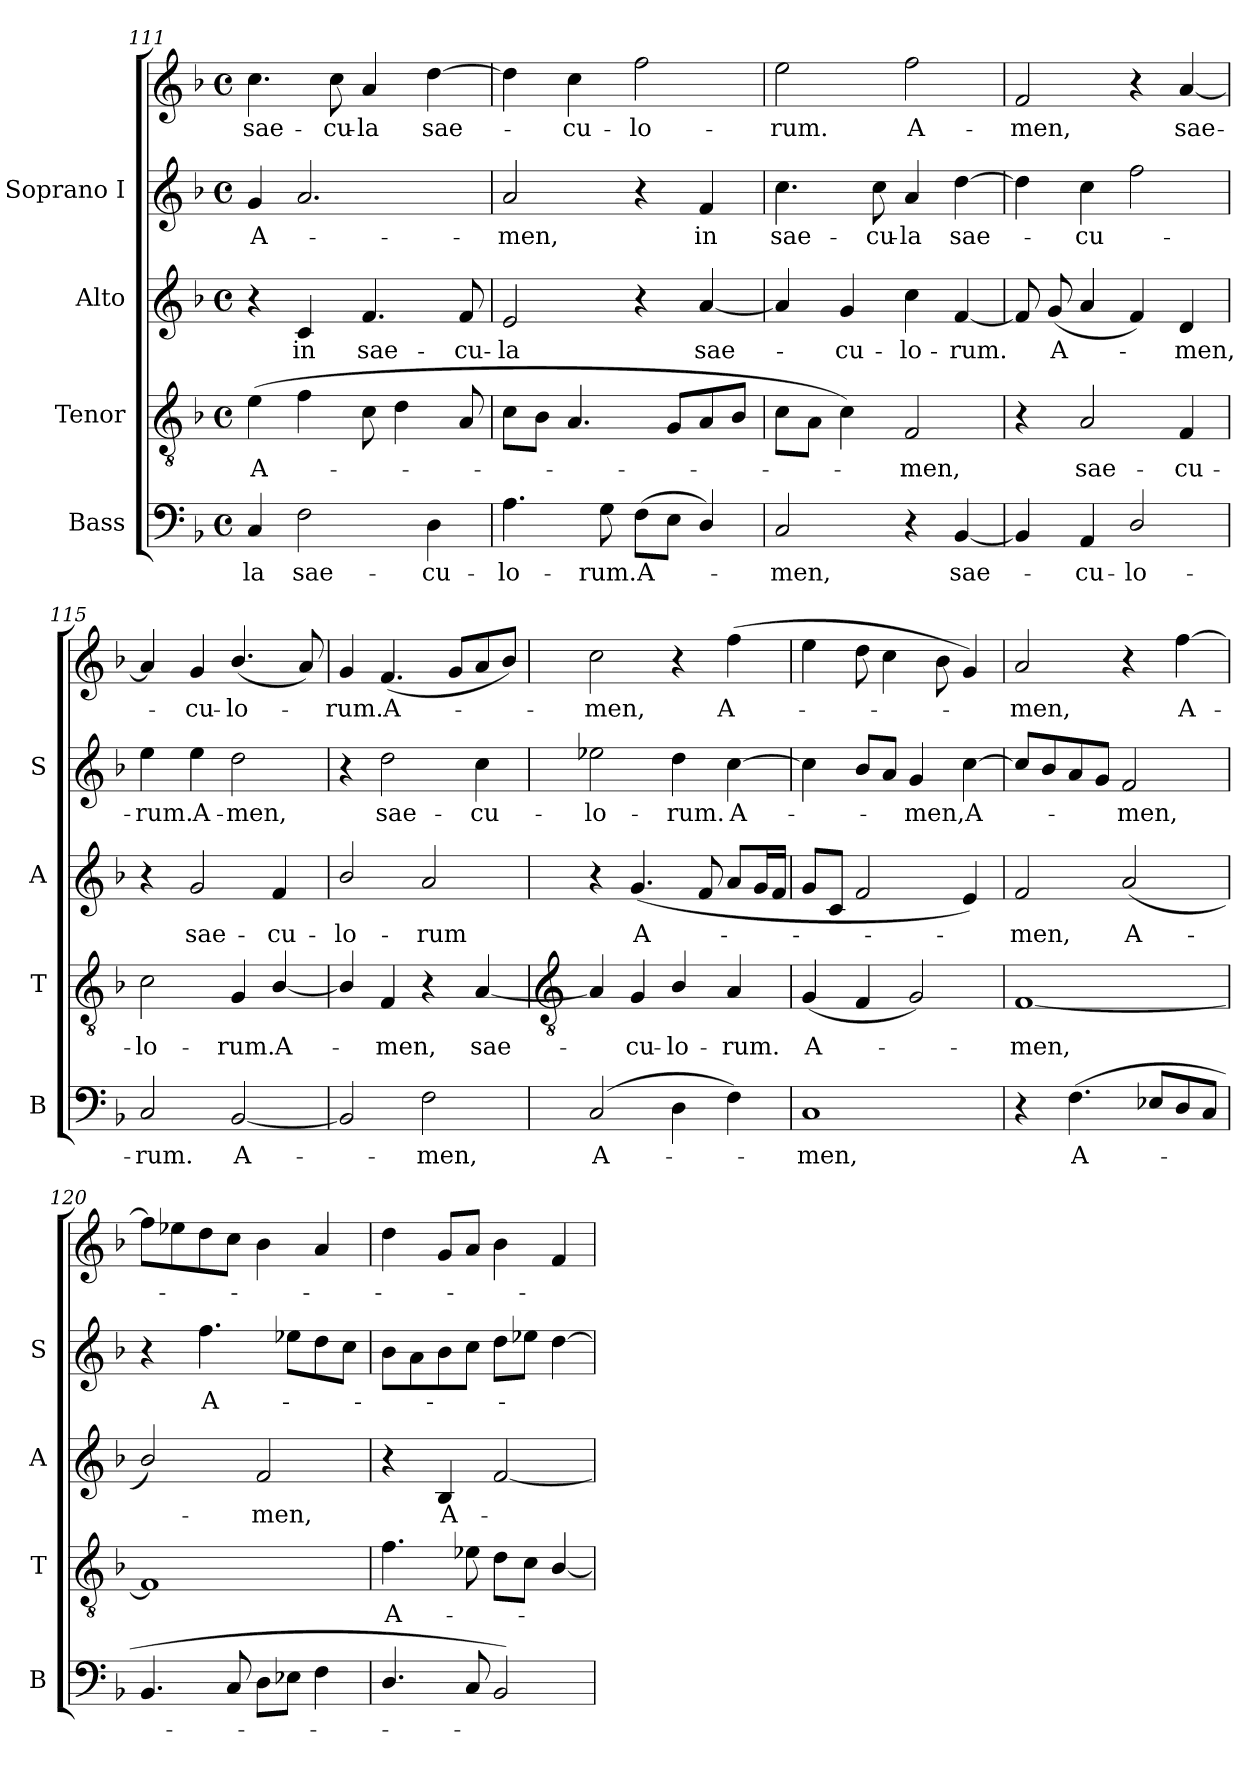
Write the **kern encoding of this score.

**kern	**text	**kern	**text	**kern	**text	**kern	**text	**kern	**text
*part4	*part4	*part3	*part3	*part2	*part2	*part1	*part1	*part1	*part1
*staff5	*staff5	*staff4	*staff4	*staff3	*staff3	*staff2	*staff2	*staff1	*staff1
*I"Bass	*	*I"Tenor	*	*I"Alto	*	*I"Soprano I	*	*	*
*I'B	*	*I'T	*	*I'A	*	*I'S	*	*	*
!!LO:LB:g=z
*clefF4	*	*clefGv2	*	*clefG2	*	*clefG2	*	*clefG2	*
*k[b-]	*	*k[b-]	*	*k[b-]	*	*k[b-]	*	*k[b-]	*
*F:	*	*F:	*	*F:	*	*F:	*	*F:	*
*M4/4	*	*M4/4	*	*M4/4	*	*M4/4	*	*M4/4	*
*met(c)	*	*met(c)	*	*met(c)	*	*met(c)	*	*met(c)	*
=111	=111	=111	=111	=111	=111	=111	=111	=111	=111
!	!LO:LY:b	!	!LO:LY:b	!	!	!	!LO:LY:b	!	!LO:LY:b
4C	-la	(>4e	A-	4r	.	4g	A-	4.cc	sae-
!	!LO:LY:b	!	!	!	!LO:LY:b	!	!	!	!
2F	sae-	4f	.	4c	in	2.a	.	.	.
!	!	!	!	!	!	!	!	!	!LO:LY:b
.	.	.	.	.	.	.	.	8cc	-cu-
!	!	!	!	!	!LO:LY:b	!	!	!	!LO:LY:b
.	.	8c	.	4.f	sae-	.	.	4a	-la
.	.	4d	.	.	.	.	.	.	.
!	!LO:LY:b	!	!	!	!	!	!	!	!LO:LY:b
4D	-cu-	.	.	.	.	.	.	[4dd	sae-
!	!	!	!	!	!LO:LY:b	!	!	!	!
.	.	8A	.	8f	-cu-	.	.	.	.
=112	=112	=112	=112	=112	=112	=112	=112	=112	=112
!	!LO:LY:b	!	!	!	!LO:LY:b	!	!LO:LY:b	!	!
4.A	-lo-	8cL	.	2e	-la	2a	-men,	4dd]	.
.	.	8B-J	.	.	.	.	.	.	.
!	!	!	!	!	!	!	!	!	!LO:LY:b
.	.	4.A	.	.	.	.	.	4cc	cu-
!	!LO:LY:b	!	!	!	!	!	!	!	!
8G	-rum.	.	.	.	.	.	.	.	.
!	!LO:LY:b	!	!	!	!	!	!	!	!LO:LY:b
(>8FL	A-	.	.	4r	.	4r	.	2ff	-lo-
8EJ	.	8GL	.	.	.	.	.	.	.
!	!	!	!	!	!LO:LY:b	!	!LO:LY:b	!	!
4D/)	.	8A	.	[4a	sae-	4f	in	.	.
.	.	8B-J	.	.	.	.	.	.	.
=113	=113	=113	=113	=113	=113	=113	=113	=113	=113
!	!LO:LY:b	!	!	!	!	!	!LO:LY:b	!	!LO:LY:b
2C	men,	8cL	.	4a]	.	4.cc	-sae-	2ee	rum.
.	.	8AJ	.	.	.	.	.	.	.
!	!	!	!	!	!LO:LY:b	!	!	!	!
.	.	4c)	.	4g	cu-	.	.	.	.
!	!	!	!	!	!	!	!LO:LY:b	!	!
.	.	.	.	.	.	8cc	-cu-	.	.
!	!	!	!LO:LY:b	!	!LO:LY:b	!	!LO:LY:b	!	!LO:LY:b
4r	.	2F	men,	4cc	-lo-	4a	-la	2ff	A-
!	!LO:LY:b	!	!	!	!LO:LY:b	!	!LO:LY:b	!	!
[4BB-	sae-	.	.	[4f	-rum.	[4dd	sae-	.	.
=114	=114	=114	=114	=114	=114	=114	=114	=114	=114
!	!	!	!	!	!	!	!	!	!LO:LY:b
4BB-]	.	4r	.	8f]	.	4dd]	.	2f	men,
!	!	!	!	!	!LO:LY:b	!	!	!	!
.	.	.	.	(<8gL	A-	.	.	.	.
!	!LO:LY:b	!	!LO:LY:b	!	!	!	!LO:LY:b	!	!
4AA	cu-	2A	sae-	4a	.	4cc	cu-	.	.
!	!LO:LY:b	!	!	!	!	!	!	!	!
2D/	-lo-	.	.	4f)	.	2ff	.	4r	.
!	!	!	!LO:LY:b	!	!LO:LY:b	!	!	!	!LO:LY:b
.	.	4F	-cu-	4d	men,	.	.	[4a	sae-
=115	=115	=115	=115	=115	=115	=115	=115	=115	=115
!	!LO:LY:b	!	!LO:LY:b	!	!	!	!LO:LY:b	!	!
2C	-rum.	2c	-lo-	4r	.	4ee	rum.	4a]	.
!	!	!	!	!	!LO:LY:b	!	!LO:LY:b	!	!LO:LY:b
.	.	.	.	2g	sae-	4ee	A-	4g	cu-
!	!LO:LY:b	!	!LO:LY:b	!	!	!	!LO:LY:b	!	!LO:LY:b
[2BB-	A-	4G	-rum.	.	.	2dd	-men,	(<4.b-/	-lo-
!	!	!	!LO:LY:b	!	!LO:LY:b	!	!	!	!
.	.	[4B-/	A-	4f	-cu-	.	.	.	.
.	.	.	.	.	.	.	.	8a)	.
=116	=116	=116	=116	=116	=116	=116	=116	=116	=116
!	!	!	!	!	!LO:LY:b	!	!	!	!LO:LY:b
2BB-]	.	4B-/]	.	2b-/	-lo-	4r	.	4g	rum.
!	!	!	!LO:LY:b	!	!	!	!LO:LY:b	!	!LO:LY:b
.	.	4F	men,	.	.	2dd	sae-	(<4.f	A-
!	!LO:LY:b	!	!	!	!LO:LY:b	!	!	!	!
2F	men,	4r	.	2a	-rum	.	.	.	.
.	.	.	.	.	.	.	.	8gL	.
!	!	!	!LO:LY:b	!	!	!	!LO:LY:b	!	!
.	.	[4A	sae-	.	.	4cc	-cu-	8a	.
.	.	.	.	.	.	.	.	8b-J)	.
!!LO:LB:g=z
=117	=117	=117	=117	=117	=117	=117	=117	=117	=117
*	*	*clefGv2	*	*	*	*	*	*	*
!	!LO:LY:b	!	!	!	!	!	!LO:LY:b	!	!LO:LY:b
(>2C	A-	4A]	.	4r	.	2ee-X	lo-	2cc	-men,
!	!	!	!LO:LY:b	!	!LO:LY:b	!	!	!	!
.	.	4G	cu-	(<4.g	A-	.	.	.	.
!	!	!	!LO:LY:b	!	!	!	!LO:LY:b	!	!
4D	.	4B-/	-lo-	.	.	4dd	-rum.	4r	.
.	.	.	.	8f	.	.	.	.	.
!	!	!	!LO:LY:b	!	!	!	!LO:LY:b	!	!LO:LY:b
4F)	.	4A	-rum.	8aL	.	[4cc	A-	(>4ff	A-
.	.	.	.	16gL	.	.	.	.	.
.	.	.	.	16fJJ	.	.	.	.	.
=118	=118	=118	=118	=118	=118	=118	=118	=118	=118
!	!LO:LY:b	!	!LO:LY:b	!	!	!	!	!	!
1C	men,	(<4G	A-	8gL	.	4cc]	.	4ee	.
.	.	.	.	8cJ	.	.	.	.	.
.	.	4F	.	2f	.	8b-L	.	8dd	.
.	.	.	.	.	.	8aJ	.	4cc	.
!	!	!	!	!	!	!	!LO:LY:b	!	!
.	.	2G)	.	.	.	4g	men,	.	.
.	.	.	.	.	.	.	.	8b-	.
!	!	!	!	!	!	!	!LO:LY:b	!	!
.	.	.	.	4e)	.	[4cc	A-	4g)	.
=119	=119	=119	=119	=119	=119	=119	=119	=119	=119
!	!	!	!LO:LY:b	!	!LO:LY:b	!	!	!	!LO:LY:b
4r	.	[1F	men,	2f	men,	8ccL]	.	2a	men,
.	.	.	.	.	.	8b-	.	.	.
!	!LO:LY:b	!	!	!	!	!	!	!	!
(<4.F	A-	.	.	.	.	8a	.	.	.
.	.	.	.	.	.	8gJ	.	.	.
!	!	!	!	!	!LO:LY:b	!	!LO:LY:b	!	!
.	.	.	.	(<2a	A-	2f	men,	4r	.
8E-X/L	.	.	.	.	.	.	.	.	.
!	!	!	!	!	!	!	!	!	!LO:LY:b
8D/	.	.	.	.	.	.	.	[4ff	A-
8C/J	.	.	.	.	.	.	.	.	.
=120	=120	=120	=120	=120	=120	=120	=120	=120	=120
4.BB-	.	1F]	.	2b-/)	.	4r	.	8ffL]	.
.	.	.	.	.	.	.	.	8ee-X	.
!	!	!	!	!	!	!	!LO:LY:b	!	!
.	.	.	.	.	.	4.ff	A-	8dd	.
8C	.	.	.	.	.	.	.	8ccJ	.
!	!	!	!	!	!LO:LY:b	!	!	!	!
8DL	.	.	.	2f	men,	.	.	4b-	.
8E-XJ	.	.	.	.	.	8ee-XL	.	.	.
4F	.	.	.	.	.	8dd	.	4a	.
.	.	.	.	.	.	8ccJ	.	.	.
=121	=121	=121	=121	=121	=121	=121	=121	=121	=121
!	!	!	!LO:LY:b	!	!	!	!	!	!
4.D/	.	4.f	A-	4r	.	8b-L	.	4dd	.
.	.	.	.	.	.	8a	.	.	.
!	!	!	!	!	!LO:LY:b	!	!	!	!
.	.	.	.	4B-	A-	8b-	.	8gL	.
8C	.	8e-X	.	.	.	8ccJ	.	8aJ	.
2BB-)	.	8dL	.	[2f	.	8ddL	.	4b-	.
.	.	8cJ	.	.	.	8ee-XJ	.	.	.
.	.	[4B-/	.	.	.	[4dd	.	4f	.
=	=	=	=	=	=	=	=	=	=
*-	*-	*-	*-	*-	*-	*-	*-	*-	*-
